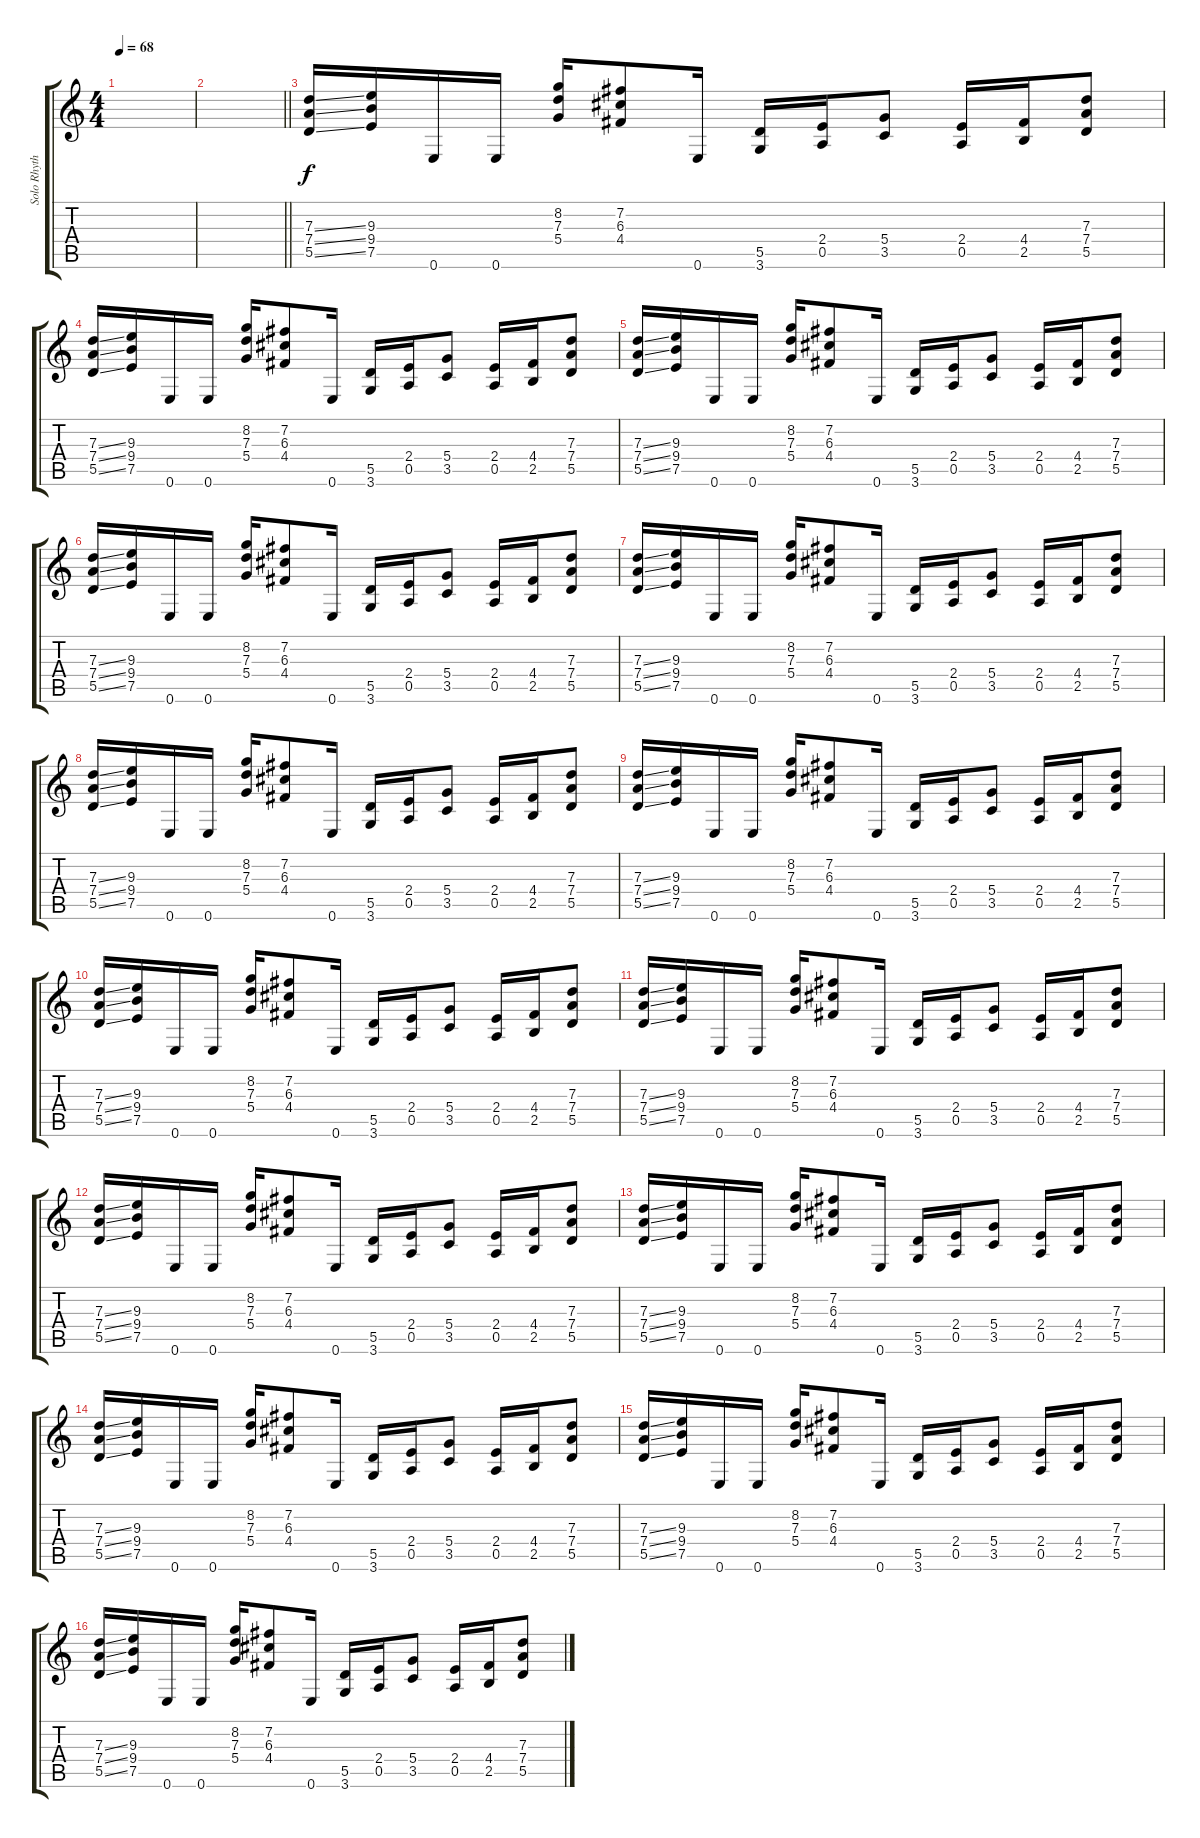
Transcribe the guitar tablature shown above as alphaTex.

\track ("Solo Rhythm" "Solo Rhyth") {instrument distortionguitar}
\staff {score tabs}
\tuning (E4 B3 G3 D3 A2 E2) {hide}
\ts (4 4)
\tempo 68
\clef g2
\ks c
|
\barLineRight lightlight
|
(7.3{ss} 7.4{ss} 5.5{ss}).16 (9.3 9.4 7.5).16 0.6.16 0.6.16 (8.2 7.3 5.4).16 (7.2 6.3 4.4).8 0.6.16 (5.5 3.6).16 (2.4 0.5).16 (5.4 3.5).8 (2.4 0.5).16 (4.4 2.5).16 (7.3 7.4 5.5).8 |
(7.3{ss} 7.4{ss} 5.5{ss}).16 (9.3 9.4 7.5).16 0.6.16 0.6.16 (8.2 7.3 5.4).16 (7.2 6.3 4.4).8 0.6.16 (5.5 3.6).16 (2.4 0.5).16 (5.4 3.5).8 (2.4 0.5).16 (4.4 2.5).16 (7.3 7.4 5.5).8 |
(7.3{ss} 7.4{ss} 5.5{ss}).16 (9.3 9.4 7.5).16 0.6.16 0.6.16 (8.2 7.3 5.4).16 (7.2 6.3 4.4).8 0.6.16 (5.5 3.6).16 (2.4 0.5).16 (5.4 3.5).8 (2.4 0.5).16 (4.4 2.5).16 (7.3 7.4 5.5).8 |
(7.3{ss} 7.4{ss} 5.5{ss}).16 (9.3 9.4 7.5).16 0.6.16 0.6.16 (8.2 7.3 5.4).16 (7.2 6.3 4.4).8 0.6.16 (5.5 3.6).16 (2.4 0.5).16 (5.4 3.5).8 (2.4 0.5).16 (4.4 2.5).16 (7.3 7.4 5.5).8 |
(7.3{ss} 7.4{ss} 5.5{ss}).16 (9.3 9.4 7.5).16 0.6.16 0.6.16 (8.2 7.3 5.4).16 (7.2 6.3 4.4).8 0.6.16 (5.5 3.6).16 (2.4 0.5).16 (5.4 3.5).8 (2.4 0.5).16 (4.4 2.5).16 (7.3 7.4 5.5).8 |
(7.3{ss} 7.4{ss} 5.5{ss}).16 (9.3 9.4 7.5).16 0.6.16 0.6.16 (8.2 7.3 5.4).16 (7.2 6.3 4.4).8 0.6.16 (5.5 3.6).16 (2.4 0.5).16 (5.4 3.5).8 (2.4 0.5).16 (4.4 2.5).16 (7.3 7.4 5.5).8 |
(7.3{ss} 7.4{ss} 5.5{ss}).16 (9.3 9.4 7.5).16 0.6.16 0.6.16 (8.2 7.3 5.4).16 (7.2 6.3 4.4).8 0.6.16 (5.5 3.6).16 (2.4 0.5).16 (5.4 3.5).8 (2.4 0.5).16 (4.4 2.5).16 (7.3 7.4 5.5).8 |
(7.3{ss} 7.4{ss} 5.5{ss}).16 (9.3 9.4 7.5).16 0.6.16 0.6.16 (8.2 7.3 5.4).16 (7.2 6.3 4.4).8 0.6.16 (5.5 3.6).16 (2.4 0.5).16 (5.4 3.5).8 (2.4 0.5).16 (4.4 2.5).16 (7.3 7.4 5.5).8 |
(7.3{ss} 7.4{ss} 5.5{ss}).16 (9.3 9.4 7.5).16 0.6.16 0.6.16 (8.2 7.3 5.4).16 (7.2 6.3 4.4).8 0.6.16 (5.5 3.6).16 (2.4 0.5).16 (5.4 3.5).8 (2.4 0.5).16 (4.4 2.5).16 (7.3 7.4 5.5).8 |
(7.3{ss} 7.4{ss} 5.5{ss}).16 (9.3 9.4 7.5).16 0.6.16 0.6.16 (8.2 7.3 5.4).16 (7.2 6.3 4.4).8 0.6.16 (5.5 3.6).16 (2.4 0.5).16 (5.4 3.5).8 (2.4 0.5).16 (4.4 2.5).16 (7.3 7.4 5.5).8 |
(7.3{ss} 7.4{ss} 5.5{ss}).16 (9.3 9.4 7.5).16 0.6.16 0.6.16 (8.2 7.3 5.4).16 (7.2 6.3 4.4).8 0.6.16 (5.5 3.6).16 (2.4 0.5).16 (5.4 3.5).8 (2.4 0.5).16 (4.4 2.5).16 (7.3 7.4 5.5).8 |
(7.3{ss} 7.4{ss} 5.5{ss}).16 (9.3 9.4 7.5).16 0.6.16 0.6.16 (8.2 7.3 5.4).16 (7.2 6.3 4.4).8 0.6.16 (5.5 3.6).16 (2.4 0.5).16 (5.4 3.5).8 (2.4 0.5).16 (4.4 2.5).16 (7.3 7.4 5.5).8 |
(7.3{ss} 7.4{ss} 5.5{ss}).16 (9.3 9.4 7.5).16 0.6.16 0.6.16 (8.2 7.3 5.4).16 (7.2 6.3 4.4).8 0.6.16 (5.5 3.6).16 (2.4 0.5).16 (5.4 3.5).8 (2.4 0.5).16 (4.4 2.5).16 (7.3 7.4 5.5).8 |
(7.3{ss} 7.4{ss} 5.5{ss}).16 (9.3 9.4 7.5).16 0.6.16 0.6.16 (8.2 7.3 5.4).16 (7.2 6.3 4.4).8 0.6.16 (5.5 3.6).16 (2.4 0.5).16 (5.4 3.5).8 (2.4 0.5).16 (4.4 2.5).16 (7.3 7.4 5.5).8
